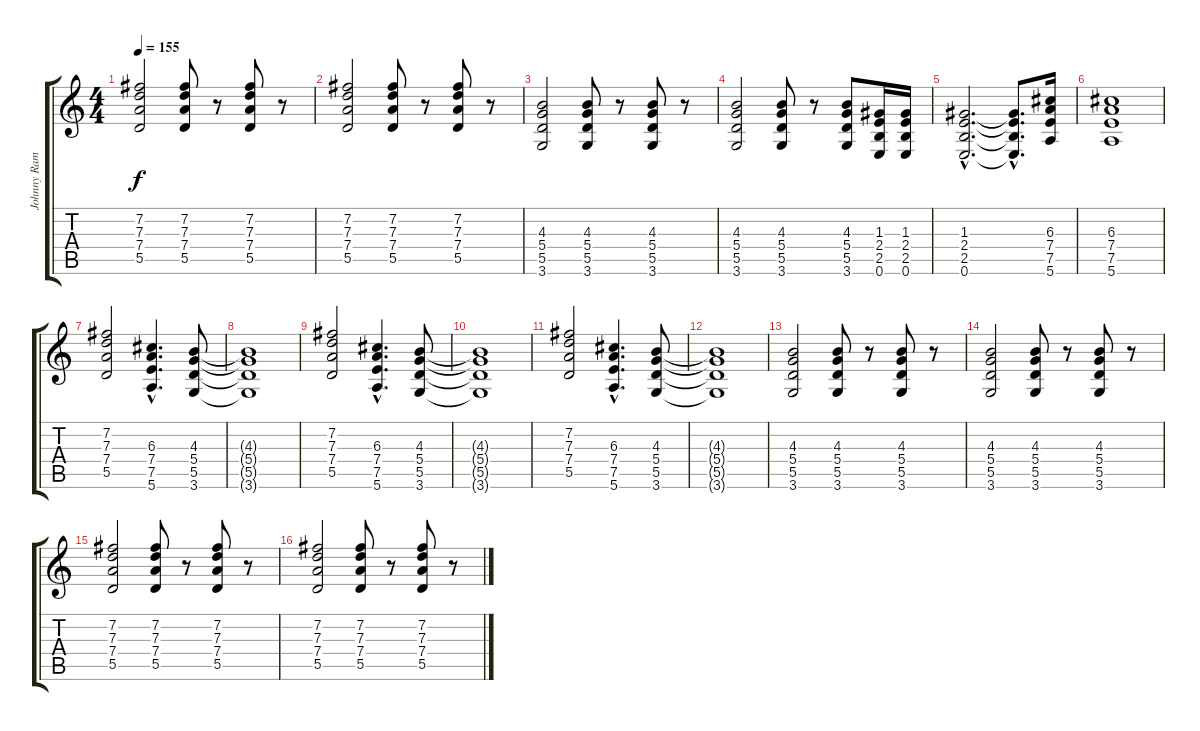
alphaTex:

\track ("Johnny Ramone" "Johnny Ram") {instrument acousticguitarsteel}
\staff {score tabs}
\tuning (E4 B3 G3 D3 A2 E2) {hide}
\ts (4 4)
\tempo 155
\clef g2
\ks c
(7.2 7.3 7.4 5.5).2{dy f} (7.2 7.3 7.4 5.5).8 r.8 (7.2 7.3 7.4 5.5).8 r.8 |
(7.2 7.3 7.4 5.5).2 (7.2 7.3 7.4 5.5).8 r.8 (7.2 7.3 7.4 5.5).8 r.8 |
(4.3 5.4 5.5 3.6).2 (4.3 5.4 5.5 3.6).8 r.8 (4.3 5.4 5.5 3.6).8 r.8 |
(4.3 5.4 5.5 3.6).2 (4.3 5.4 5.5 3.6).8 r.8 (4.3 5.4 5.5 3.6).8 (1.3 2.4 2.5 0.6).16 (1.3 2.4 2.5 0.6).16 |
(1.3{hac} 2.4{hac} 2.5{hac} 0.6{hac}).2{d} (1.3{hac t} 2.4{hac t} 2.5{hac t} 0.6{hac t}).8{d} (6.3 7.4 7.5 5.6).16 |
(6.3 7.4 7.5 5.6).1 |
(7.2 7.3 7.4 5.5).2 (6.3{hac} 7.4{hac} 7.5{hac} 5.6{hac}).4{d} (4.3 5.4 5.5 3.6).8 |
(4.3{t} 5.4{t} 5.5{t} 3.6{t}).1 |
(7.2 7.3 7.4 5.5).2 (6.3{hac} 7.4{hac} 7.5{hac} 5.6{hac}).4{d} (4.3 5.4 5.5 3.6).8 |
(4.3{t} 5.4{t} 5.5{t} 3.6{t}).1 |
(7.2 7.3 7.4 5.5).2 (6.3{hac} 7.4{hac} 7.5{hac} 5.6{hac}).4{d} (4.3 5.4 5.5 3.6).8 |
(4.3{t} 5.4{t} 5.5{t} 3.6{t}).1 |
(4.3 5.4 5.5 3.6).2 (4.3 5.4 5.5 3.6).8 r.8 (4.3 5.4 5.5 3.6).8 r.8 |
(4.3 5.4 5.5 3.6).2 (4.3 5.4 5.5 3.6).8 r.8 (4.3 5.4 5.5 3.6).8 r.8 |
(7.2 7.3 7.4 5.5).2 (7.2 7.3 7.4 5.5).8 r.8 (7.2 7.3 7.4 5.5).8 r.8 |
(7.2 7.3 7.4 5.5).2 (7.2 7.3 7.4 5.5).8 r.8 (7.2 7.3 7.4 5.5).8 r.8
